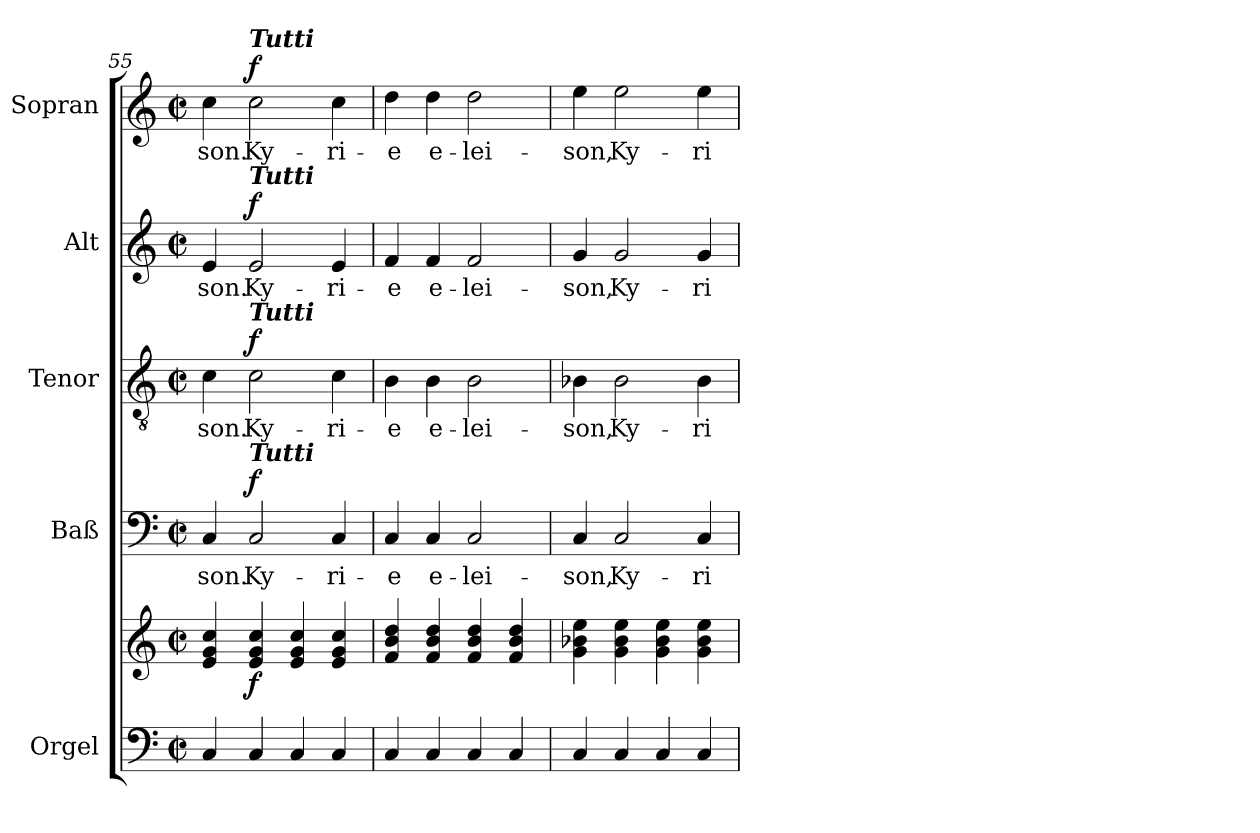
**kern	**kern	**dynam	**kern	**text	**dynam	**kern	**text	**dynam	**kern	**text	**dynam	**kern	**text	**dynam
*part5	*part5	*part5	*part4	*part4	*part4	*part3	*part3	*part3	*part2	*part2	*part2	*part1	*part1	*part1
*staff6	*staff5	*staff5/6	*staff4	*staff4	*staff4	*staff3	*staff3	*staff3	*staff2	*staff2	*staff2	*staff1	*staff1	*staff1
*I"Orgel	*	*	*I"Baß	*	*	*I"Tenor	*	*	*I"Alt	*	*	*I"Sopran	*	*
*clefF4	*clefG2	*	*clefF4	*	*	*clefGv2	*	*	*clefG2	*	*	*clefG2	*	*
*k[]	*k[]	*	*k[]	*	*	*k[]	*	*	*k[]	*	*	*k[]	*	*
*C:	*C:	*	*C:	*	*	*C:	*	*	*C:	*	*	*C:	*	*
*M2/2	*M2/2	*	*M2/2	*	*	*M2/2	*	*	*M2/2	*	*	*M2/2	*	*
*met(c|)	*met(c|)	*	*met(c|)	*	*	*met(c|)	*	*	*met(c|)	*	*	*met(c|)	*	*
=55	=55	=55	=55	=55	=55	=55	=55	=55	=55	=55	=55	=55	=55	=55
!	!	!	!	!LO:LY:b	!	!	!LO:LY:b	!	!	!LO:LY:b	!	!	!LO:LY:b	!
4C/	4e/ 4g/ 4cc/	.	4C/	-son.	.	4c\	-son.	.	4e/	-son.	.	4cc\	-son.	.
!	!	!	!	!	!	!	!	!	!	!	!	!LO:TX:a:Bi:t=Tutti	!	!
!	!	!	!	!	!	!	!	!	!LO:TX:a:Bi:t=Tutti	!	!	!	!	!
!	!	!	!	!	!	!LO:TX:a:Bi:t=Tutti	!	!	!	!	!	!	!	!
!	!	!	!LO:TX:a:Bi:t=Tutti	!	!	!	!	!	!	!	!	!	!	!
!	!	!LO:DY:b	!	!LO:LY:b	!LO:DY:a	!	!LO:LY:b	!LO:DY:a	!	!LO:LY:b	!LO:DY:a	!	!LO:LY:b	!LO:DY:a
4C/	4e/ 4g/ 4cc/	f	2C/	Ky-	f	2c\	Ky-	f	2e/	Ky-	f	2cc\	Ky-	f
4C/	4e/ 4g/ 4cc/	.	.	.	.	.	.	.	.	.	.	.	.	.
!	!	!	!	!LO:LY:b	!	!	!LO:LY:b	!	!	!LO:LY:b	!	!	!LO:LY:b	!
4C/	4e/ 4g/ 4cc/	.	4C/	-ri-	.	4c\	-ri-	.	4e/	-ri-	.	4cc\	-ri-	.
=56	=56	=56	=56	=56	=56	=56	=56	=56	=56	=56	=56	=56	=56	=56
!	!	!	!	!LO:LY:b	!	!	!LO:LY:b	!	!	!LO:LY:b	!	!	!LO:LY:b	!
4C/	4f/ 4b/ 4dd/	.	4C/	-e	.	4B\	-e	.	4f/	-e	.	4dd\	-e	.
!	!	!	!	!LO:LY:b	!	!	!LO:LY:b	!	!	!LO:LY:b	!	!	!LO:LY:b	!
4C/	4f/ 4b/ 4dd/	.	4C/	e-	.	4B\	e-	.	4f/	e-	.	4dd\	e-	.
!	!	!	!	!LO:LY:b	!	!	!LO:LY:b	!	!	!LO:LY:b	!	!	!LO:LY:b	!
4C/	4f/ 4b/ 4dd/	.	2C/	-lei-	.	2B\	-lei-	.	2f/	-lei-	.	2dd\	-lei-	.
4C/	4f/ 4b/ 4dd/	.	.	.	.	.	.	.	.	.	.	.	.	.
=57	=57	=57	=57	=57	=57	=57	=57	=57	=57	=57	=57	=57	=57	=57
!	!	!	!	!LO:LY:b	!	!	!LO:LY:b	!	!	!LO:LY:b	!	!	!LO:LY:b	!
4C/	4g\ 4b-X\ 4ee\	.	4C/	-son,	.	4B-X\	-son,	.	4g/	-son,	.	4ee\	-son,	.
!	!	!	!	!LO:LY:b	!	!	!LO:LY:b	!	!	!LO:LY:b	!	!	!LO:LY:b	!
4C/	4g\ 4b-\ 4ee\	.	2C/	Ky-	.	2B-\	Ky-	.	2g/	Ky-	.	2ee\	Ky-	.
4C/	4g\ 4b-\ 4ee\	.	.	.	.	.	.	.	.	.	.	.	.	.
!	!	!	!	!LO:LY:b	!	!	!LO:LY:b	!	!	!LO:LY:b	!	!	!LO:LY:b	!
4C/	4g\ 4b-\ 4ee\	.	4C/	-ri-	.	4B-\	-ri-	.	4g/	-ri-	.	4ee\	-ri-	.
=	=	=	=	=	=	=	=	=	=	=	=	=	=	=
*-	*-	*-	*-	*-	*-	*-	*-	*-	*-	*-	*-	*-	*-	*-
